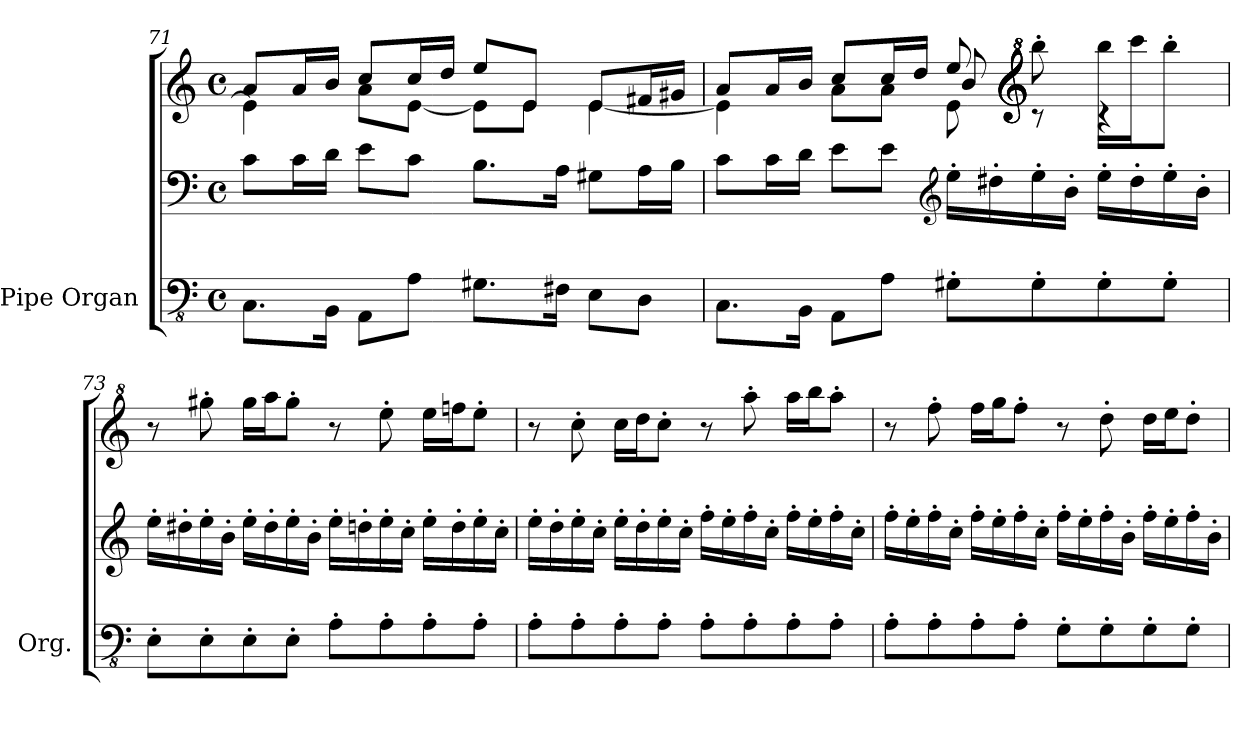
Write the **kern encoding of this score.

**kern	**kern	**kern
*part1	*part1	*part1
*staff3	*staff2	*staff1
*I"Pipe Organ	*	*
*I'Org.	*	*
*clefFv4	*clefF4	*clefG2
*k[]	*k[]	*k[]
*M4/4	*M4/4	*M4/4
*met(c)	*met(c)	*met(c)
=71	=71	=71
*	*	*^
8.CC\L	8c\L	8a/L	4e\]
.	16c\L	16a/L	.
16BBB\Jk	16d\JJ	16b/JJ	.
8AAA\L	8e\L	8cc/L	8a\L
8AA\J	8c\J	16cc/L	[8e\J
.	.	16dd/JJ	.
8.GG#X\L	8.B\L	8ee/L	8e\L]
.	.	8e/J	8e\J
16FF#X\Jk	16A\Jk	.	.
8EE\L	8G#X\L	8e/L	[4e\
8DD\J	16A\L	16f#X/L	.
.	16B\JJ	16g#X/JJ	.
!!LO:LB:g=z
=72	=72	=72	=72
*	*	*	*^
8.CC\L	8c\L	8a/L	4e\]	2ryy
.	16c\L	16a/L	.	.
16BBB\Jk	16d\JJ	16b/JJ	.	.
8AAA\L	8e\L	8cc/L	8a\L	.
8AA\J	8e\J	16cc/L	8a\J	.
.	.	16dd/JJ	.	.
*	*clefG2	*	*	*
8GG#X'\L	16ee'\LL	8ee/	8e\	8b/
.	16dd#X'\	.	.	.
*	*	*clefG^2	*	*
8GG#'\	16ee'\	8bbb'\	8r	4.ryy
.	16b'\JJ	.	.	.
8GG#'\	16ee'\LL	16bbb\LL	4r	.
.	16dd#'\	16cccc\J	.	.
8GG#'\J	16ee'\	8bbb'\J	.	.
.	16b'\JJ	.	.	.
*	*	*v	*v	*v
=73	=73	=73
8EE'\L	16ee'\LL	8r
.	16dd#X'\	.
8EE'\	16ee'\	8ggg#X'\
.	16b'\JJ	.
8EE'\	16ee'\LL	16ggg#\LL
.	16dd#'\	16aaa\J
8EE'\J	16ee'\	8ggg#'\J
.	16b'\JJ	.
8AA'\L	16ee'\LL	8r
.	16ddn'\	.
8AA'\	16ee'\	8eee'\
.	16cc'\JJ	.
8AA'\	16ee'\LL	16eee\LL
.	16dd'\	16fffn\J
8AA'\J	16ee'\	8eee'\J
.	16cc'\JJ	.
!!LO:PB:g=z
=74	=74	=74
8AA'\L	16ee'\LL	8r
.	16dd'\	.
8AA'\	16ee'\	8ccc'\
.	16cc'\JJ	.
8AA'\	16ee'\LL	16ccc\LL
.	16dd'\	16ddd\J
8AA'\J	16ee'\	8ccc'\J
.	16cc'\JJ	.
8AA'\L	16ff'\LL	8r
.	16ee'\	.
8AA'\	16ff'\	8aaa'\
.	16cc'\JJ	.
8AA'\	16ff'\LL	16aaa\LL
.	16ee'\	16bbb\J
8AA'\J	16ff'\	8aaa'\J
.	16cc'\JJ	.
=75	=75	=75
8AA'\L	16ff'\LL	8r
.	16ee'\	.
8AA'\	16ff'\	8fff'\
.	16cc'\JJ	.
8AA'\	16ff'\LL	16fff\LL
.	16ee'\	16ggg\J
8AA'\J	16ff'\	8fff'\J
.	16cc'\JJ	.
8GG'\L	16ff'\LL	8r
.	16ee'\	.
8GG'\	16ff'\	8ddd'\
.	16b'\JJ	.
8GG'\	16ff'\LL	16ddd\LL
.	16ee'\	16eee\J
8GG'\J	16ff'\	8ddd'\J
.	16b'\JJ	.
=	=	=
*-	*-	*-
